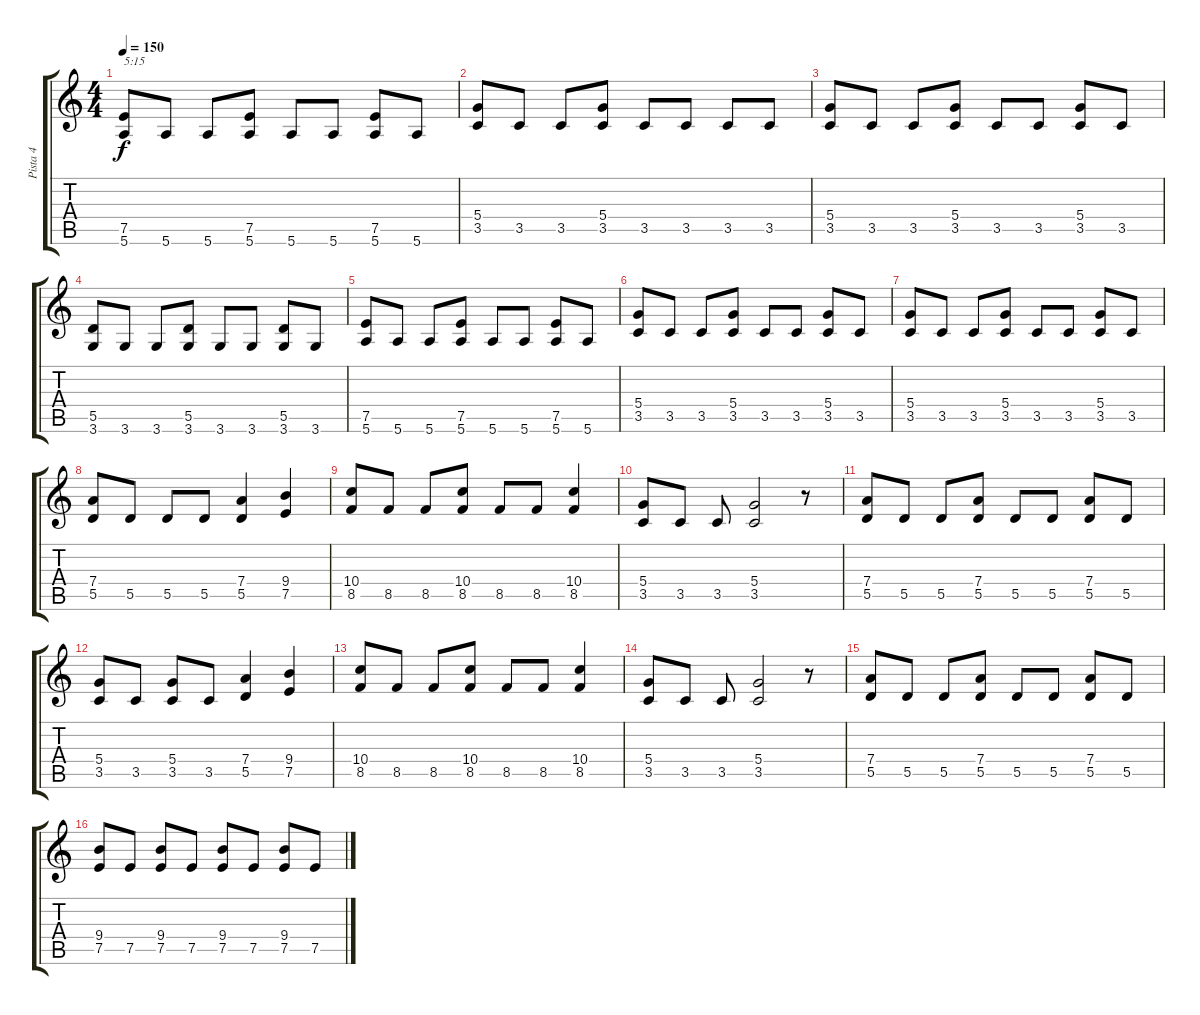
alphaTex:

\track ("Pista 4" "Pista 4") {instrument distortionguitar}
\staff {score tabs}
\tuning (E4 B3 G3 D3 A2 E2) {hide}
\ts (4 4)
\tempo 150
\clef g2
\ks c
(7.5 5.6).8{txt "5:15" dy f} 5.6.8 5.6.8 (7.5 5.6).8 5.6.8 5.6.8 (7.5 5.6).8 5.6.8 |
(5.4 3.5).8 3.5.8 3.5.8 (5.4 3.5).8 3.5.8 3.5.8 3.5.8 3.5.8 |
(5.4 3.5).8 3.5.8 3.5.8 (5.4 3.5).8 3.5.8 3.5.8 (5.4 3.5).8 3.5.8 |
(5.5 3.6).8 3.6.8 3.6.8 (5.5 3.6).8 3.6.8 3.6.8 (5.5 3.6).8 3.6.8 |
(7.5 5.6).8 5.6.8 5.6.8 (7.5 5.6).8 5.6.8 5.6.8 (7.5 5.6).8 5.6.8 |
(5.4 3.5).8 3.5.8 3.5.8 (5.4 3.5).8 3.5.8 3.5.8 (5.4 3.5).8 3.5.8 |
(5.4 3.5).8 3.5.8 3.5.8 (5.4 3.5).8 3.5.8 3.5.8 (5.4 3.5).8 3.5.8 |
(7.4 5.5).8 5.5.8 5.5.8 5.5.8 (7.4 5.5).4 (9.4 7.5).4 |
(10.4 8.5).8 8.5.8 8.5.8 (10.4 8.5).8 8.5.8 8.5.8 (10.4 8.5).4 |
(5.4 3.5).8 3.5.8 3.5.8 (5.4 3.5).2 r.8 |
(7.4 5.5).8 5.5.8 5.5.8 (7.4 5.5).8 5.5.8 5.5.8 (7.4 5.5).8 5.5.8 |
(5.4 3.5).8 3.5.8 (5.4 3.5).8 3.5.8 (7.4 5.5).4 (9.4 7.5).4 |
(10.4 8.5).8 8.5.8 8.5.8 (10.4 8.5).8 8.5.8 8.5.8 (10.4 8.5).4 |
(5.4 3.5).8 3.5.8 3.5.8 (5.4 3.5).2 r.8 |
(7.4 5.5).8 5.5.8 5.5.8 (7.4 5.5).8 5.5.8 5.5.8 (7.4 5.5).8 5.5.8 |
(9.4 7.5).8 7.5.8 (9.4 7.5).8 7.5.8 (9.4 7.5).8 7.5.8 (9.4 7.5).8 7.5.8
